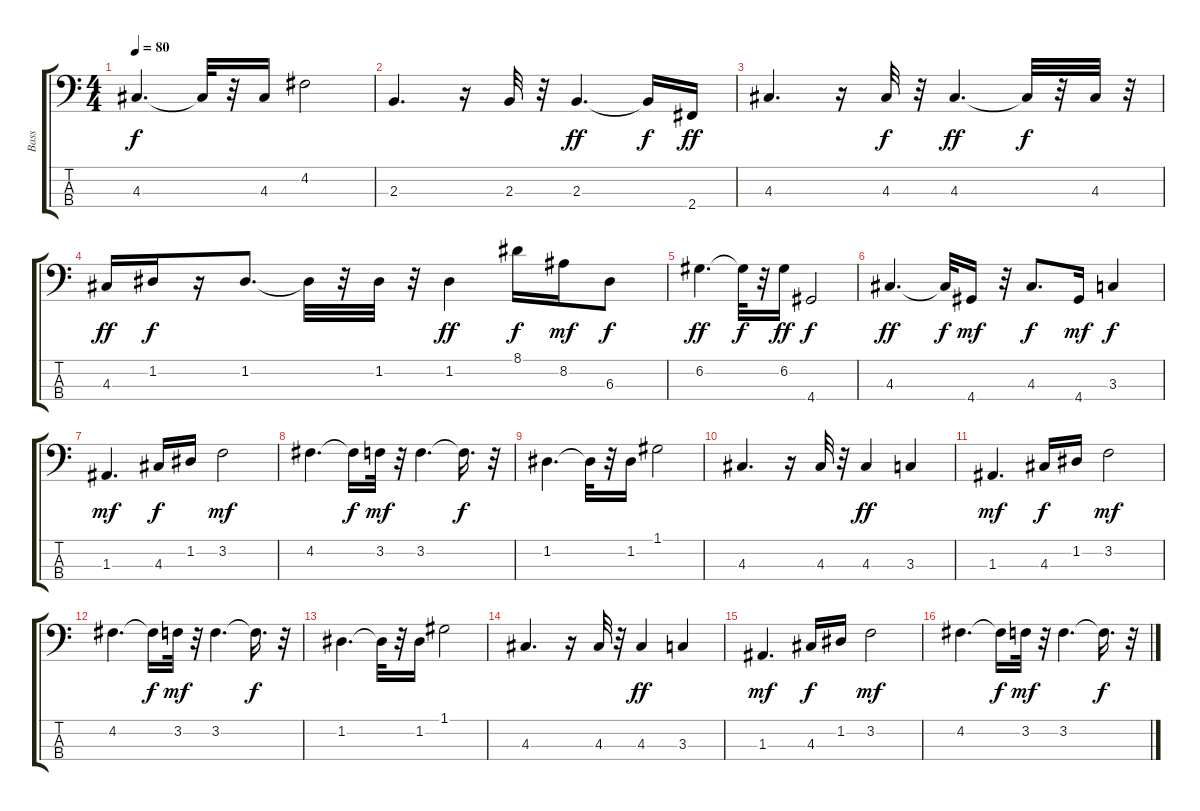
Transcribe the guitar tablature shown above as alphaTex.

\track ("Bass" "Bass") {instrument fretlessbass}
\staff {score tabs}
\tuning (G2 D2 A1 E1) {hide}
\ts (4 4)
\tempo 80
\clef f4
\ks c
4.3.4{d dy f} 4.3{t}.32 r.32 4.3.16 4.2.2 |
2.3.4{d} r.16 2.3.32 r.32 2.3.4{d dy ff} 2.3{t}.16{dy f} 2.4.16{dy ff} |
4.3.4{d} r.16 4.3.32{dy f} r.32 4.3.4{d dy ff} 4.3{t}.32{dy f} r.32 4.3.32 r.32 |
4.3.16{dy ff} 1.2.16{dy f} r.16 1.2.8{d} 1.2{t}.32 r.32 1.2.32 r.32 1.2.4{dy ff} 8.1.16{dy f} 8.2.16{dy mf} 6.3.8{dy f} |
6.2.4{d dy ff} 6.2{t}.32{dy f} r.32 6.2.16{dy ff} 4.4.2{dy f} |
4.3.4{d dy ff} 4.3{t}.32{dy f} 4.4.16{dy mf} r.32 4.3.8{d dy f} 4.4.16{dy mf} 3.3.4{dy f} |
1.3.4{d dy mf} 4.3.16{dy f} 1.2.16 3.2.2{dy mf} |
4.2.4{d} 4.2{t}.16{dy f} 3.2.32{dy mf} r.32 3.2.4{d} 3.2{t}.16{d dy f} r.32 |
1.2.4{d} 1.2{t}.32 r.32 1.2.16 1.1.2 |
4.3.4{d} r.16 4.3.32 r.32 4.3.4{dy ff} 3.3.4 |
1.3.4{d dy mf} 4.3.16{dy f} 1.2.16 3.2.2{dy mf} |
4.2.4{d} 4.2{t}.16{dy f} 3.2.32{dy mf} r.32 3.2.4{d} 3.2{t}.16{d dy f} r.32 |
1.2.4{d} 1.2{t}.32 r.32 1.2.16 1.1.2 |
4.3.4{d} r.16 4.3.32 r.32 4.3.4{dy ff} 3.3.4 |
1.3.4{d dy mf} 4.3.16{dy f} 1.2.16 3.2.2{dy mf} |
4.2.4{d} 4.2{t}.16{dy f} 3.2.32{dy mf} r.32 3.2.4{d} 3.2{t}.16{d dy f} r.32
